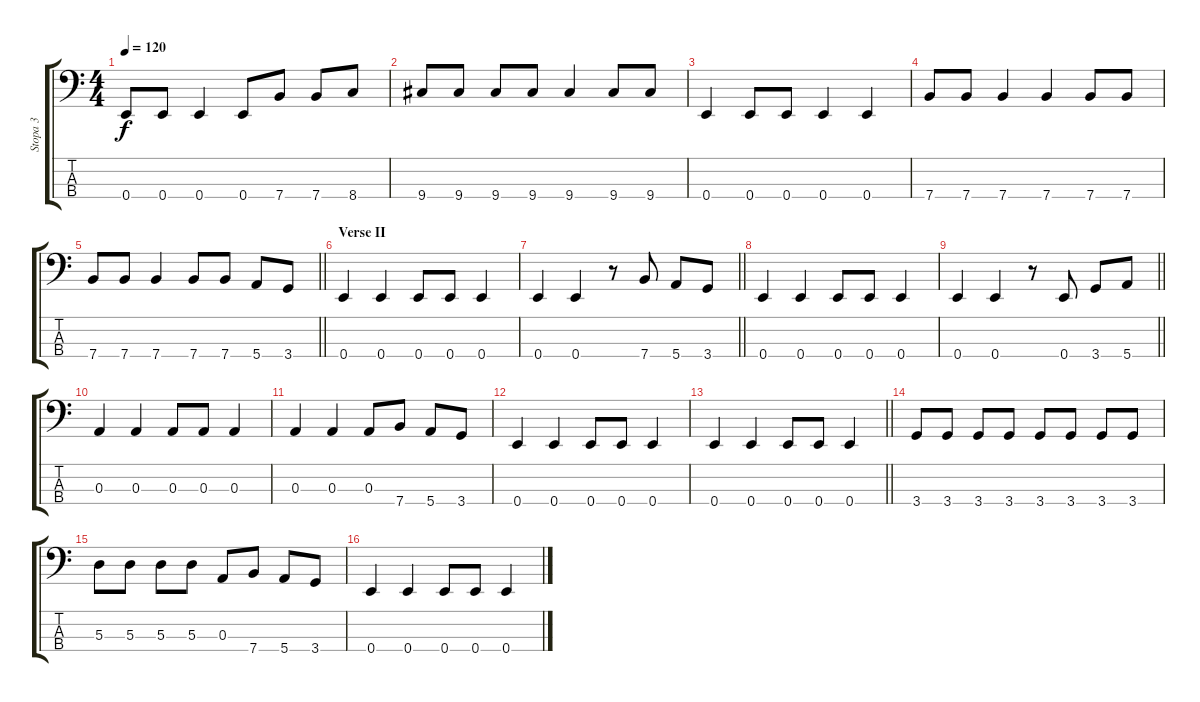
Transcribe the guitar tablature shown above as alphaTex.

\track ("Stopa 3" "Stopa 3") {instrument electricbassfinger}
\staff {score tabs}
\tuning (G2 D2 A1 E1) {hide}
\ts (4 4)
\tempo 120
\clef f4
\ks c
0.4.8{dy f} 0.4.8 0.4.4 0.4.8 7.4.8 7.4.8 8.4.8 |
9.4.8 9.4.8 9.4.8 9.4.8 9.4.4 9.4.8 9.4.8 |
0.4.4 0.4.8 0.4.8 0.4.4 0.4.4 |
7.4.8 7.4.8 7.4.4 7.4.4 7.4.8 7.4.8 |
\barLineRight lightlight
7.4.8 7.4.8 7.4.4 7.4.8 7.4.8 5.4.8 3.4.8 |
\section ("" "Verse II")
0.4.4 0.4.4 0.4.8 0.4.8 0.4.4 |
\barLineRight lightlight
0.4.4 0.4.4 r.8 7.4.8 5.4.8 3.4.8 |
0.4.4 0.4.4 0.4.8 0.4.8 0.4.4 |
\barLineRight lightlight
0.4.4 0.4.4 r.8 0.4.8 3.4.8 5.4.8 |
0.3.4 0.3.4 0.3.8 0.3.8 0.3.4 |
0.3.4 0.3.4 0.3.8 7.4.8 5.4.8 3.4.8 |
0.4.4 0.4.4 0.4.8 0.4.8 0.4.4 |
\barLineRight lightlight
0.4.4 0.4.4 0.4.8 0.4.8 0.4.4 |
3.4.8 3.4.8 3.4.8 3.4.8 3.4.8 3.4.8 3.4.8 3.4.8 |
5.3.8 5.3.8 5.3.8 5.3.8 0.3.8 7.4.8 5.4.8 3.4.8 |
0.4.4 0.4.4 0.4.8 0.4.8 0.4.4
